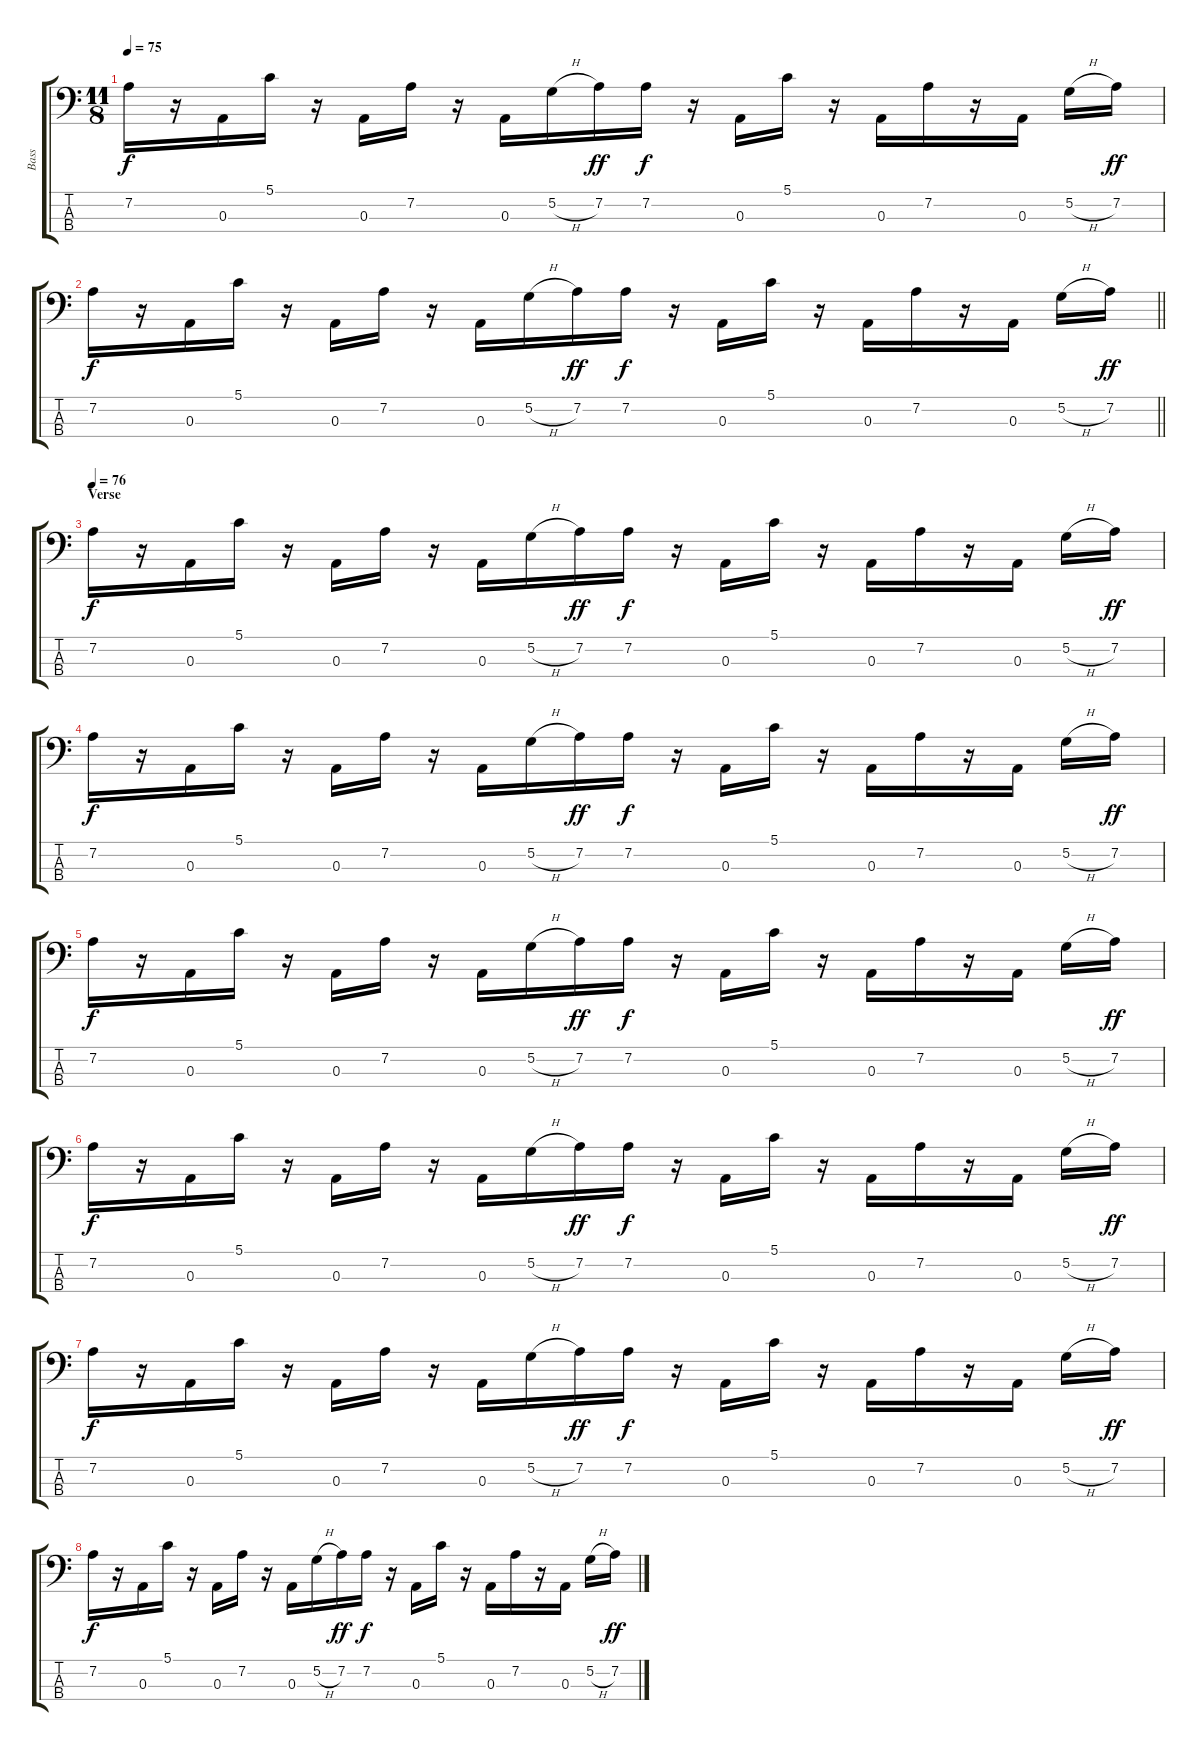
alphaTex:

\track ("Bass" "Bass") {instrument electricbasspick}
\staff {score tabs}
\tuning (G2 D2 A1 D1) {hide}
\ts (11 8)
\tempo 75
\clef f4
\ks c
7.2.16{dy f} r.16 0.3.16 5.1.16 r.16 0.3.16 7.2.16 r.16 0.3.16 5.2{h}.16 7.2.16{dy ff} 7.2.16{dy f} r.16 0.3.16 5.1.16 r.16 0.3.16 7.2.16 r.16 0.3.16 5.2{h}.16 7.2.16{dy ff} |
\barLineRight lightlight
7.2.16{dy f} r.16 0.3.16 5.1.16 r.16 0.3.16 7.2.16 r.16 0.3.16 5.2{h}.16 7.2.16{dy ff} 7.2.16{dy f} r.16 0.3.16 5.1.16 r.16 0.3.16 7.2.16 r.16 0.3.16 5.2{h}.16 7.2.16{dy ff} |
\section ("" "Verse")
\tempo 76
7.2.16{dy f} r.16 0.3.16 5.1.16 r.16 0.3.16 7.2.16 r.16 0.3.16 5.2{h}.16 7.2.16{dy ff} 7.2.16{dy f} r.16 0.3.16 5.1.16 r.16 0.3.16 7.2.16 r.16 0.3.16 5.2{h}.16 7.2.16{dy ff} |
7.2.16{dy f} r.16 0.3.16 5.1.16 r.16 0.3.16 7.2.16 r.16 0.3.16 5.2{h}.16 7.2.16{dy ff} 7.2.16{dy f} r.16 0.3.16 5.1.16 r.16 0.3.16 7.2.16 r.16 0.3.16 5.2{h}.16 7.2.16{dy ff} |
7.2.16{dy f} r.16 0.3.16 5.1.16 r.16 0.3.16 7.2.16 r.16 0.3.16 5.2{h}.16 7.2.16{dy ff} 7.2.16{dy f} r.16 0.3.16 5.1.16 r.16 0.3.16 7.2.16 r.16 0.3.16 5.2{h}.16 7.2.16{dy ff} |
7.2.16{dy f} r.16 0.3.16 5.1.16 r.16 0.3.16 7.2.16 r.16 0.3.16 5.2{h}.16 7.2.16{dy ff} 7.2.16{dy f} r.16 0.3.16 5.1.16 r.16 0.3.16 7.2.16 r.16 0.3.16 5.2{h}.16 7.2.16{dy ff} |
7.2.16{dy f} r.16 0.3.16 5.1.16 r.16 0.3.16 7.2.16 r.16 0.3.16 5.2{h}.16 7.2.16{dy ff} 7.2.16{dy f} r.16 0.3.16 5.1.16 r.16 0.3.16 7.2.16 r.16 0.3.16 5.2{h}.16 7.2.16{dy ff} |
7.2.16{dy f} r.16 0.3.16 5.1.16 r.16 0.3.16 7.2.16 r.16 0.3.16 5.2{h}.16 7.2.16{dy ff} 7.2.16{dy f} r.16 0.3.16 5.1.16 r.16 0.3.16 7.2.16 r.16 0.3.16 5.2{h}.16 7.2.16{dy ff}
